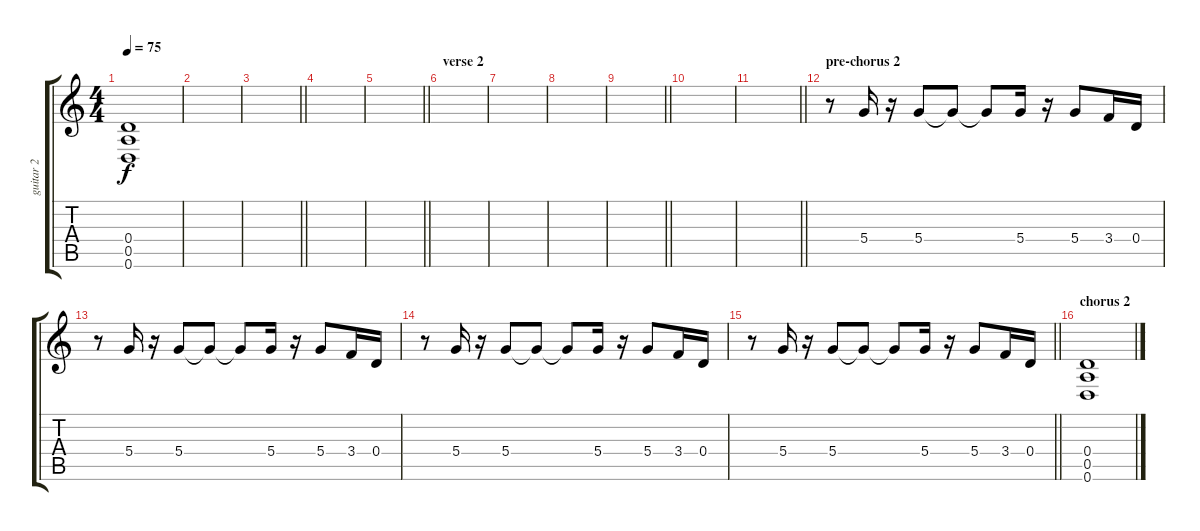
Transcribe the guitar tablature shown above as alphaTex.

\track ("guitar 2" "guitar 2") {instrument overdrivenguitar}
\staff {score tabs}
\tuning (E4 B3 G3 D3 A2 D2) {hide}
\ts (4 4)
\tempo 75
\clef g2
\ks c
(0.4{t} 0.5{t} 0.6{t}).1{dy f} |
|
\barLineRight lightlight
|
|
\barLineRight lightlight
|
\section ("" "verse 2")
|
|
|
\barLineRight lightlight
|
|
\barLineRight lightlight
|
\section ("" "pre-chorus 2")
r.8{instrument overdrivenguitar} 5.4.16 r.16 5.4.8 5.4{t}.8 5.4{t}.8 5.4.16 r.16 5.4.8 3.4.16 0.4.16 |
r.8 5.4.16 r.16 5.4.8 5.4{t}.8 5.4{t}.8 5.4.16 r.16 5.4.8 3.4.16 0.4.16 |
r.8 5.4.16 r.16 5.4.8 5.4{t}.8 5.4{t}.8 5.4.16 r.16 5.4.8 3.4.16 0.4.16 |
\barLineRight lightlight
r.8 5.4.16 r.16 5.4.8 5.4{t}.8 5.4{t}.8 5.4.16 r.16 5.4.8 3.4.16 0.4.16 |
\section ("" "chorus 2")
(0.4 0.5 0.6).1{volume 11 instrument distortionguitar}
